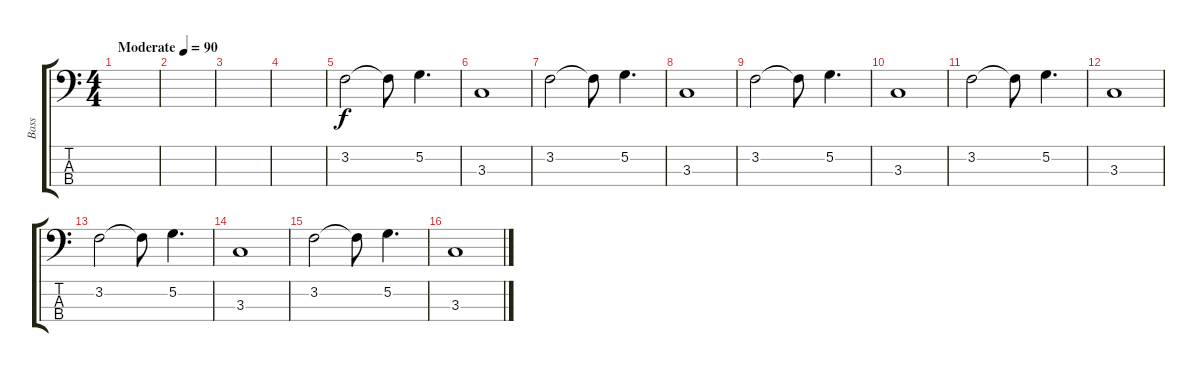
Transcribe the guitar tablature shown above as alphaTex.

\track ("Bass" "Bass") {instrument acousticbass}
\staff {score tabs}
\tuning (G2 D2 A1 E1) {hide}
\ts (4 4)
\tempo (90 "Moderate")
\clef f4
\ks c
|
|
|
|
3.2.2 3.2{t}.8 5.2.4{d} |
3.3.1 |
3.2.2 3.2{t}.8 5.2.4{d} |
3.3.1 |
3.2.2 3.2{t}.8 5.2.4{d} |
3.3.1 |
3.2.2 3.2{t}.8 5.2.4{d} |
3.3.1 |
3.2.2 3.2{t}.8 5.2.4{d} |
3.3.1 |
3.2.2 3.2{t}.8 5.2.4{d} |
3.3.1
